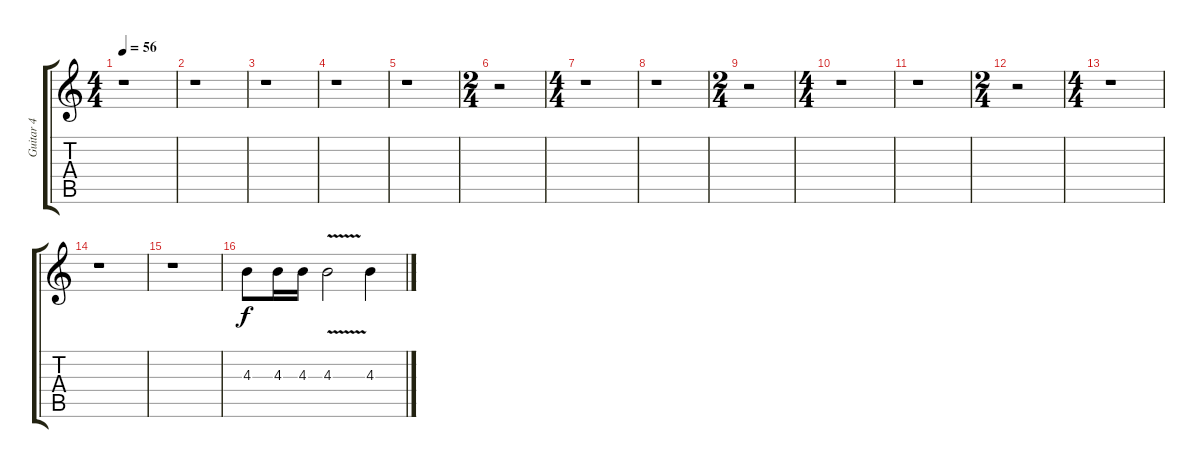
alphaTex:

\track ("Guitar 4" "Guitar 4") {instrument distortionguitar}
\staff {score tabs}
\tuning (E4 B3 G3 D3 A2 E2) {hide}
\ts (4 4)
\tempo 56
\clef g2
\ks c
r.1{dy f} |
r.1 |
r.1 |
r.1 |
r.1 |
\ts (2 4)
r.2 |
\ts (4 4)
r.1 |
r.1 |
\ts (2 4)
r.2 |
\ts (4 4)
r.1 |
r.1 |
\ts (2 4)
r.2 |
\ts (4 4)
r.1 |
r.1 |
r.1 |
4.3.8 4.3.16 4.3.16 4.3{v}.2 4.3{ss}.4
